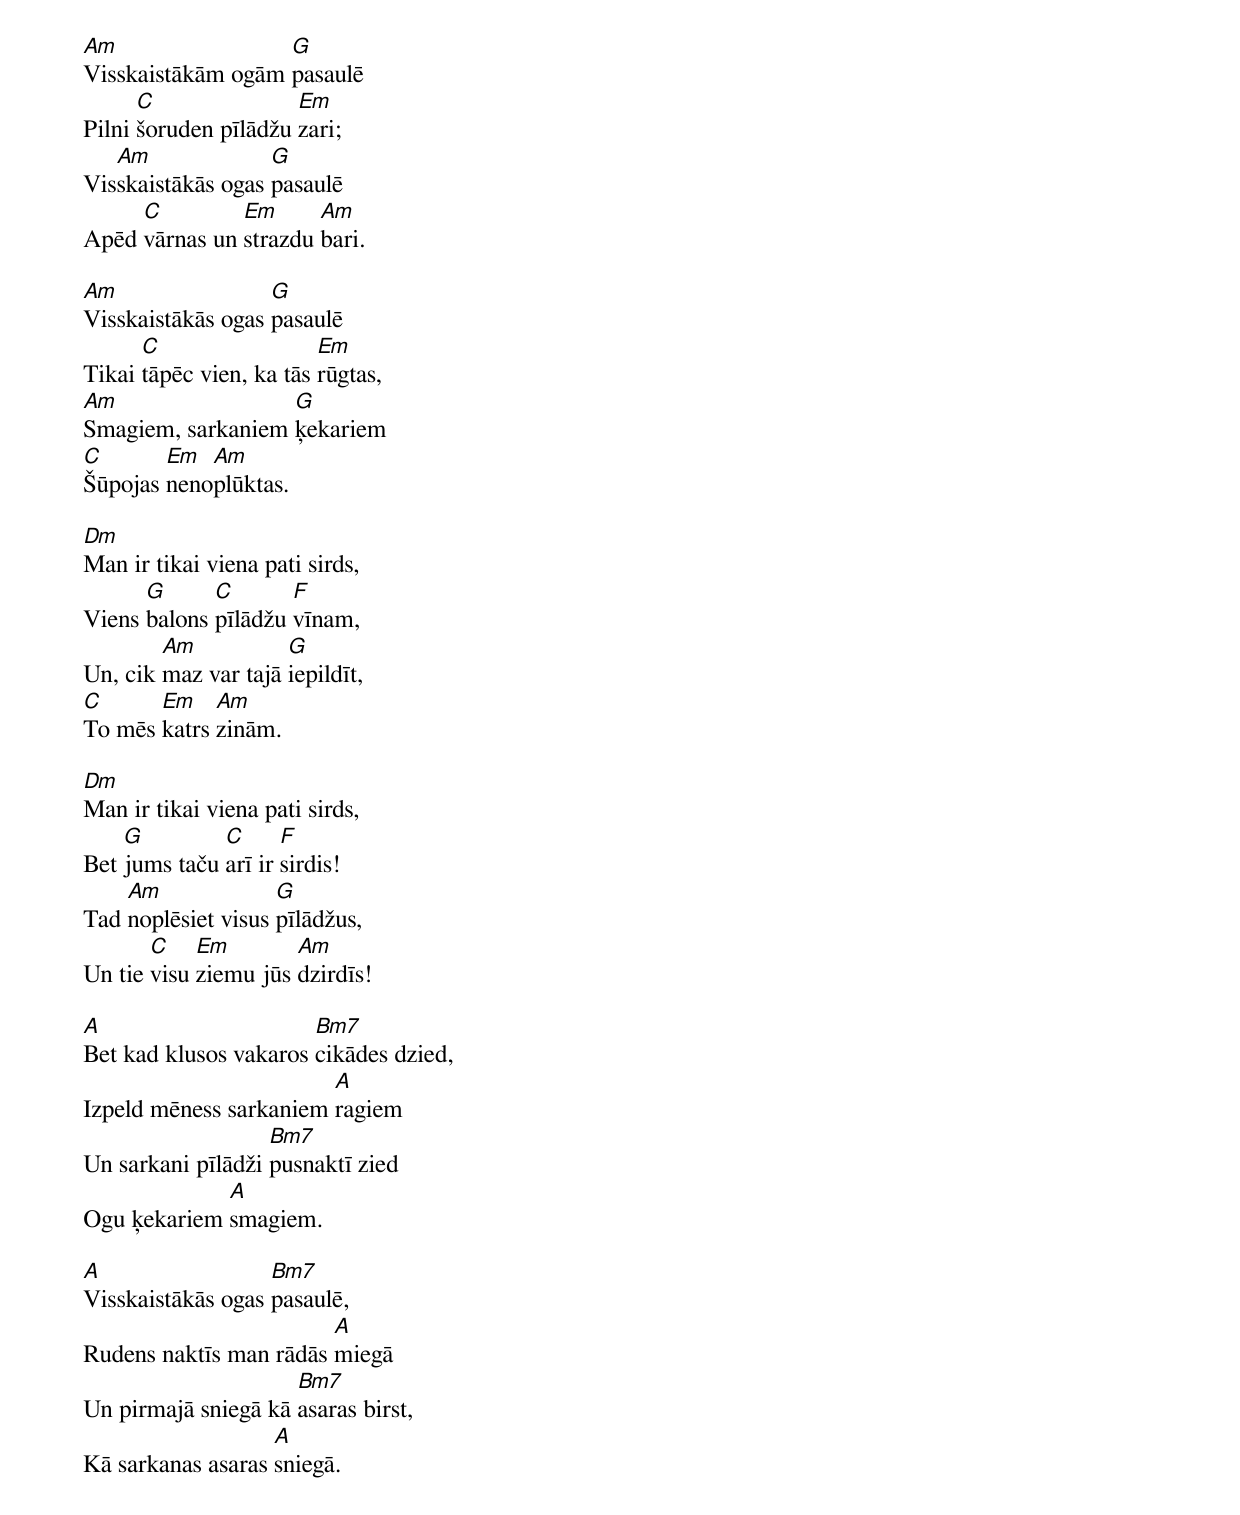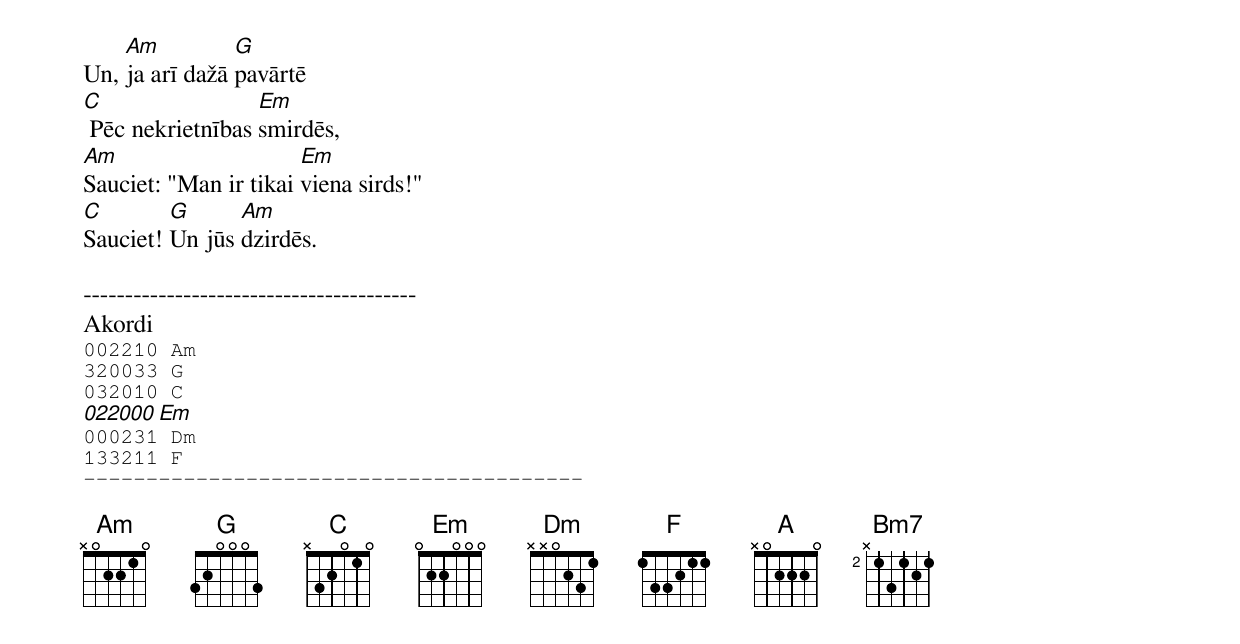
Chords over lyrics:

Am                 G
Visskaistākām ogām pasaulē
      C               Em
Pilni šoruden pīlādžu zari;
   Am              G
Visskaistākās ogas pasaulē
     C         Em      Am
Apēd vārnas un strazdu bari.

Am                 G
Visskaistākās ogas pasaulē
      C                  Em
Tikai tāpēc vien, ka tās rūgtas,
Am                 G
Smagiem, sarkaniem ķekariem
C       Em  Am
Šūpojas nenoplūktas.

Dm
Man ir tikai viena pati sirds,
      G      C       F
Viens balons pīlādžu vīnam,
        Am           G
Un, cik maz var tajā iepildīt,
C      Em    Am
To mēs katrs zinām.

Dm
Man ir tikai viena pati sirds,
    G         C      F
Bet jums taču arī ir sirdis!
    Am              G
Tad noplēsiet visus pīlādžus,
       C    Em        Am
Un tie visu ziemu jūs dzirdīs!

A                      Bm7
Bet kad klusos vakaros cikādes dzied,
                        A
Izpeld mēness sarkaniem ragiem
                   Bm7
Un sarkani pīlādži pusnaktī zied
             A
Ogu ķekariem smagiem.

A                  Bm7
Visskaistākās ogas pasaulē,
                        A
Rudens naktīs man rādās miegā
                     Bm7
Un pirmajā sniegā kā asaras birst,
                   A
Kā sarkanas asaras sniegā.

    Am          G
Un, ja arī dažā pavārtē
C                 Em
 Pēc nekrietnības smirdēs,
Am                     Em
Sauciet: "Man ir tikai viena sirds!"
C        G      Am
Sauciet! Un jūs dzirdēs.

----------------------------------------
Akordi
002210 Am
320033 G
032010 C
022000 Em
000231 Dm
133211 F
----------------------------------------
